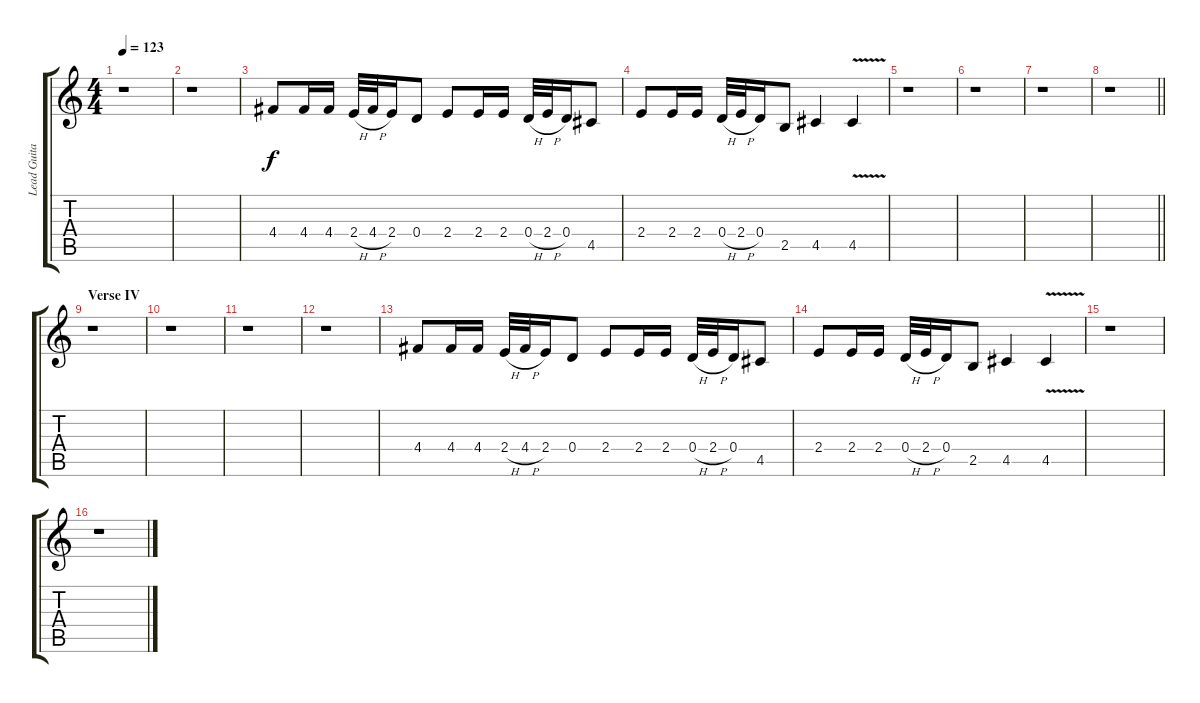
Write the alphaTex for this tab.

\track ("Lead Guitar I" "Lead Guita") {instrument distortionguitar}
\staff {score tabs}
\tuning (E4 B3 G3 D3 A2 E2) {hide}
\ts (4 4)
\tempo 123
\clef g2
\ks c
r.1{dy f} |
r.1 |
4.4.8{volume 14 balance 5 instrument distortionguitar} 4.4.16 4.4.16 2.4{h}.32 4.4{h}.32 2.4.16 0.4.8 2.4.8 2.4.16 2.4.16 0.4{h}.32 2.4{h}.32 0.4.16 4.5.8 |
2.4.8 2.4.16 2.4.16 0.4{h}.32 2.4{h}.32 0.4.16 2.5.8 4.5.4 4.5{v}.4 |
r.1 |
r.1 |
r.1 |
\barLineRight lightlight
r.1 |
\section ("" "Verse IV")
r.1 |
r.1 |
r.1 |
r.1 |
4.4.8{volume 14 balance 5 instrument distortionguitar} 4.4.16 4.4.16 2.4{h}.32 4.4{h}.32 2.4.16 0.4.8 2.4.8 2.4.16 2.4.16 0.4{h}.32 2.4{h}.32 0.4.16 4.5.8 |
2.4.8 2.4.16 2.4.16 0.4{h}.32 2.4{h}.32 0.4.16 2.5.8 4.5.4 4.5{v}.4 |
r.1 |
r.1
